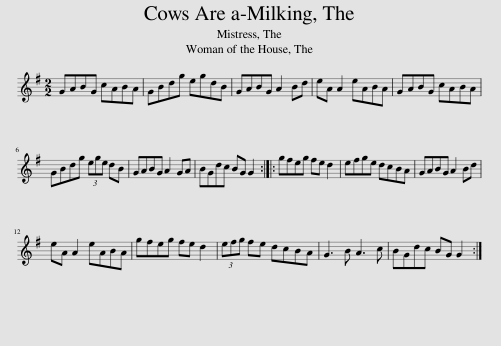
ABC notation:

X:1
L:1/8
M:2/2
I:linebreak $
K:G
V:1 treble
V:1
 GABG cABA | GBdg egdB | GABG A2 Bd | eA A2 eABA | GABG cABA |$ %5
 GBdg (3ege dB | GABG A2 GA | BGdc BG G2 :: gfeg fe d2 | efge dcBA | %10
 GABG A2 Bd |$ eA A2 eABA | gfeg fe d2 | (3efg fe dcBA | G3 B A3 c | %15
 BGdc BG G2 :| %16
